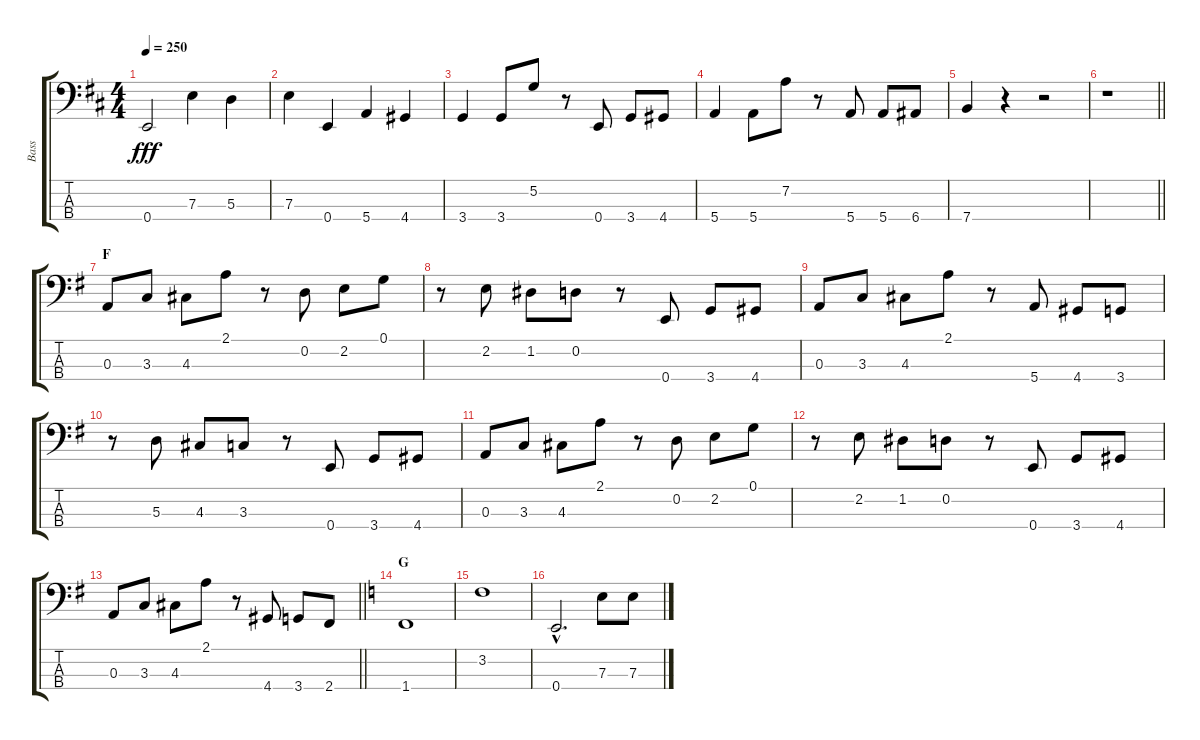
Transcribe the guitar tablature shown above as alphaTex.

\track ("Bass" "Bass") {instrument electricbassfinger}
\staff {score tabs}
\tuning (G2 D2 A1 E1) {hide}
\ts (4 4)
\tempo 250
\clef f4
\ks d
0.4.2{dy fff} 7.3.4 5.3.4 |
7.3.4 0.4.4 5.4.4 4.4.4 |
3.4.4 3.4.8 5.2.8 r.8 0.4.8 3.4.8 4.4.8 |
5.4.4 5.4.8 7.2.8 r.8 5.4.8 5.4.8 6.4.8 |
7.4.4 r.4 r.2 |
\barLineRight lightlight
r.1 |
\section ("" "F")
\ks g
0.3.8 3.3.8 4.3.8 2.1.8 r.8 0.2.8 2.2.8 0.1.8 |
r.8 2.2.8 1.2.8 0.2.8 r.8 0.4.8 3.4.8 4.4.8 |
0.3.8 3.3.8 4.3.8 2.1.8 r.8 5.4.8 4.4.8 3.4.8 |
r.8 5.3.8 4.3.8 3.3.8 r.8 0.4.8 3.4.8 4.4.8 |
0.3.8 3.3.8 4.3.8 2.1.8 r.8 0.2.8 2.2.8 0.1.8 |
r.8 2.2.8 1.2.8 0.2.8 r.8 0.4.8 3.4.8 4.4.8 |
\barLineRight lightlight
0.3.8 3.3.8 4.3.8 2.1.8 r.8 4.4.8 3.4.8 2.4.8 |
\section ("" "G")
\ks c
1.4.1 |
3.2.1 |
0.4{hac}.2{d} 7.3.8 7.3.8
